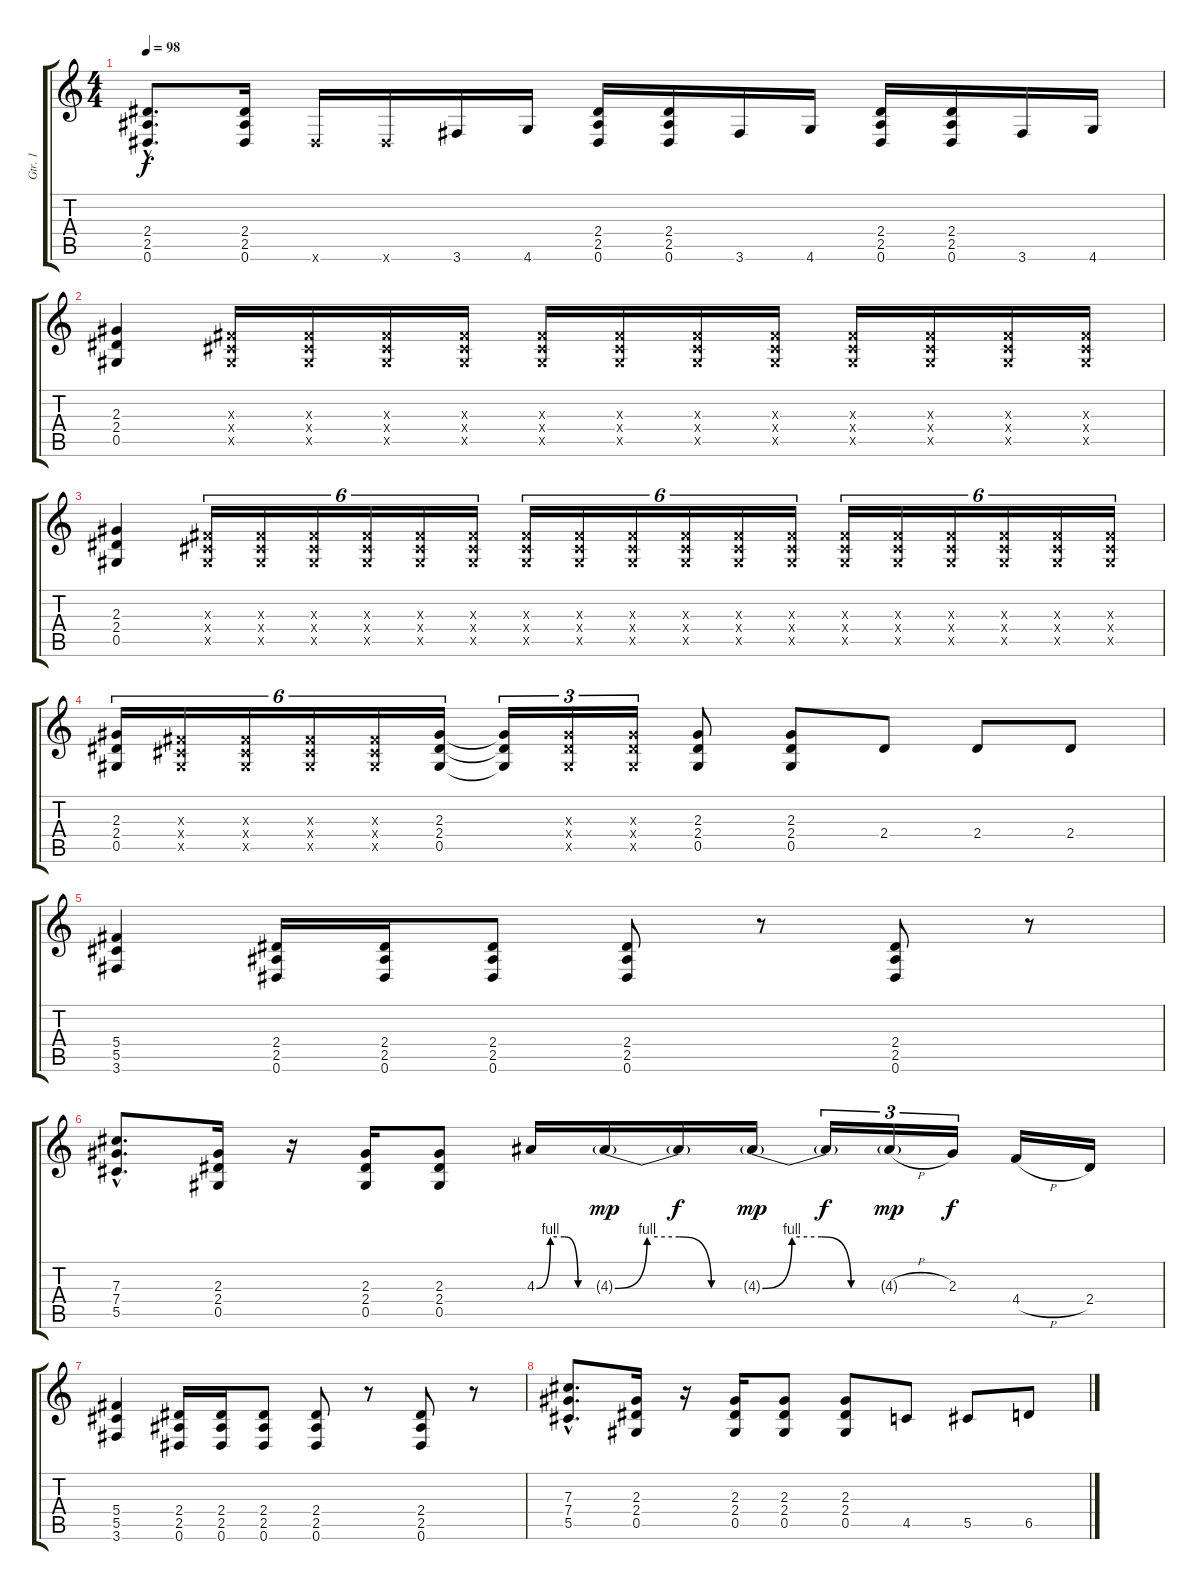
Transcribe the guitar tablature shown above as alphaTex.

\track ("Gtr. 1" "Gtr. 1") {instrument distortionguitar}
\staff {score tabs}
\tuning (Eb4 Bb3 Gb3 Db3 Ab2 Eb2) {hide}
\ts (4 4)
\tempo 98
\clef g2
\ks c
(2.4{hac} 2.5{hac} 0.6{hac}).8{d dy f} (2.4 2.5 0.6).16 0.6{x}.16 0.6{x}.16 3.6.16 4.6.16 (2.4 2.5 0.6).16 (2.4 2.5 0.6).16 3.6.16 4.6.16 (2.4 2.5 0.6).16 (2.4 2.5 0.6).16 3.6.16 4.6.16 |
(2.3 2.4 0.5).4 (0.3{x} 0.4{x} 0.5{x}).16 (0.3{x} 0.4{x} 0.5{x}).16 (0.3{x} 0.4{x} 0.5{x}).16 (0.3{x} 0.4{x} 0.5{x}).16 (0.3{x} 0.4{x} 0.5{x}).16 (0.3{x} 0.4{x} 0.5{x}).16 (0.3{x} 0.4{x} 0.5{x}).16 (0.3{x} 0.4{x} 0.5{x}).16 (0.3{x} 0.4{x} 0.5{x}).16 (0.3{x} 0.4{x} 0.5{x}).16 (0.3{x} 0.4{x} 0.5{x}).16 (0.3{x} 0.4{x} 0.5{x}).16 |
(2.3 2.4 0.5).4 (0.3{x} 0.4{x} 0.5{x}).16{tu (6 4)} (0.3{x} 0.4{x} 0.5{x}).16{tu (6 4)} (0.3{x} 0.4{x} 0.5{x}).16{tu (6 4)} (0.3{x} 0.4{x} 0.5{x}).16{tu (6 4)} (0.3{x} 0.4{x} 0.5{x}).16{tu (6 4)} (0.3{x} 0.4{x} 0.5{x}).16{tu (6 4)} (0.3{x} 0.4{x} 0.5{x}).16{tu (6 4)} (0.3{x} 0.4{x} 0.5{x}).16{tu (6 4)} (0.3{x} 0.4{x} 0.5{x}).16{tu (6 4)} (0.3{x} 0.4{x} 0.5{x}).16{tu (6 4)} (0.3{x} 0.4{x} 0.5{x}).16{tu (6 4)} (0.3{x} 0.4{x} 0.5{x}).16{tu (6 4)} (0.3{x} 0.4{x} 0.5{x}).16{tu (6 4)} (0.3{x} 0.4{x} 0.5{x}).16{tu (6 4)} (0.3{x} 0.4{x} 0.5{x}).16{tu (6 4)} (0.3{x} 0.4{x} 0.5{x}).16{tu (6 4)} (0.3{x} 0.4{x} 0.5{x}).16{tu (6 4)} (0.3{x} 0.4{x} 0.5{x}).16{tu (6 4)} |
(2.3 2.4 0.5).16{tu (6 4)} (0.3{x} 0.4{x} 0.5{x}).16{tu (6 4)} (0.3{x} 0.4{x} 0.5{x}).16{tu (6 4)} (0.3{x} 0.4{x} 0.5{x}).16{tu (6 4)} (0.3{x} 0.4{x} 0.5{x}).16{tu (6 4)} (2.3 2.4 0.5).16{tu (6 4)} (2.3{t} 2.4{t} 0.5{t}).16{tu (3 2)} (2.3{x} 2.4{x} 0.5{x}).16{tu (3 2)} (2.3{x} 2.4{x} 0.5{x}).16{tu (3 2)} (2.3 2.4 0.5).8 (2.3 2.4 0.5).8 2.4.8 2.4.8 2.4.8 |
(5.4 5.5 3.6).4 (2.4 2.5 0.6).16 (2.4 2.5 0.6).16 (2.4 2.5 0.6).8 (2.4 2.5 0.6).8 r.8 (2.4 2.5 0.6).8 r.8 |
(7.3{hac} 7.4{hac} 5.5{hac}).8{d} (2.3 2.4 0.5).16 r.16 (2.3 2.4 0.5).16 (2.3 2.4 0.5).8 4.3{be (custom 0 0 15 4 30 4 45 0 60 0)}.16 4.3{be (custom 0 0 15 4 30 4 45 0 60 0) g}.16{dy mp} 4.3{t}.16{dy f} 4.3{be (custom 0 0 15 4 30 4 45 0 60 0) g}.16{dy mp} 4.3{t}.16{tu (3 2) dy f} 4.3{h g}.16{tu (3 2) dy mp} 2.3.16{tu (3 2) dy f} 4.4{h}.16 2.4.16 |
(5.4 5.5 3.6).4 (2.4 2.5 0.6).16 (2.4 2.5 0.6).16 (2.4 2.5 0.6).8 (2.4 2.5 0.6).8 r.8 (2.4 2.5 0.6).8 r.8 |
(7.3{hac} 7.4{hac} 5.5{hac}).8{d} (2.3 2.4 0.5).16 r.16 (2.3 2.4 0.5).16 (2.3 2.4 0.5).8 (2.3 2.4 0.5).8 4.5.8 5.5.8 6.5.8
